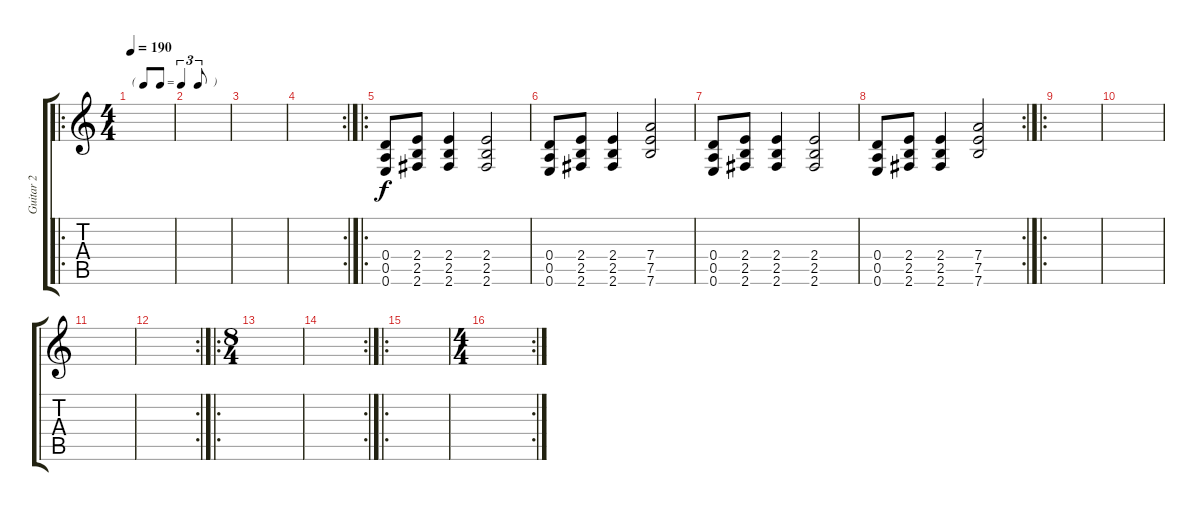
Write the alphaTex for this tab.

\track ("Guitar 2" "Guitar 2") {instrument overdrivenguitar}
\staff {score tabs}
\tuning (E4 B3 G3 D3 A2 E2) {hide}
\ro
\ts (4 4)
\tf triplet8th
\tempo 190
\clef g2
\ks c
|
|
|
\rc 2
|
\ro
(0.4 0.5 0.6).8 (2.4 2.5 2.6).8 (2.4 2.5 2.6).4 (2.4 2.5 2.6).2 |
(0.4 0.5 0.6).8 (2.4 2.5 2.6).8 (2.4 2.5 2.6).4 (7.4 7.5 7.6).2 |
(0.4 0.5 0.6).8 (2.4 2.5 2.6).8 (2.4 2.5 2.6).4 (2.4 2.5 2.6).2 |
\rc 2
(0.4 0.5 0.6).8 (2.4 2.5 2.6).8 (2.4 2.5 2.6).4 (7.4 7.5 7.6).2 |
\ro
|
|
|
\rc 2
|
\ro
\ts (8 4)
|
\rc 2
|
\ro
|
\rc 2
\ts (4 4)
